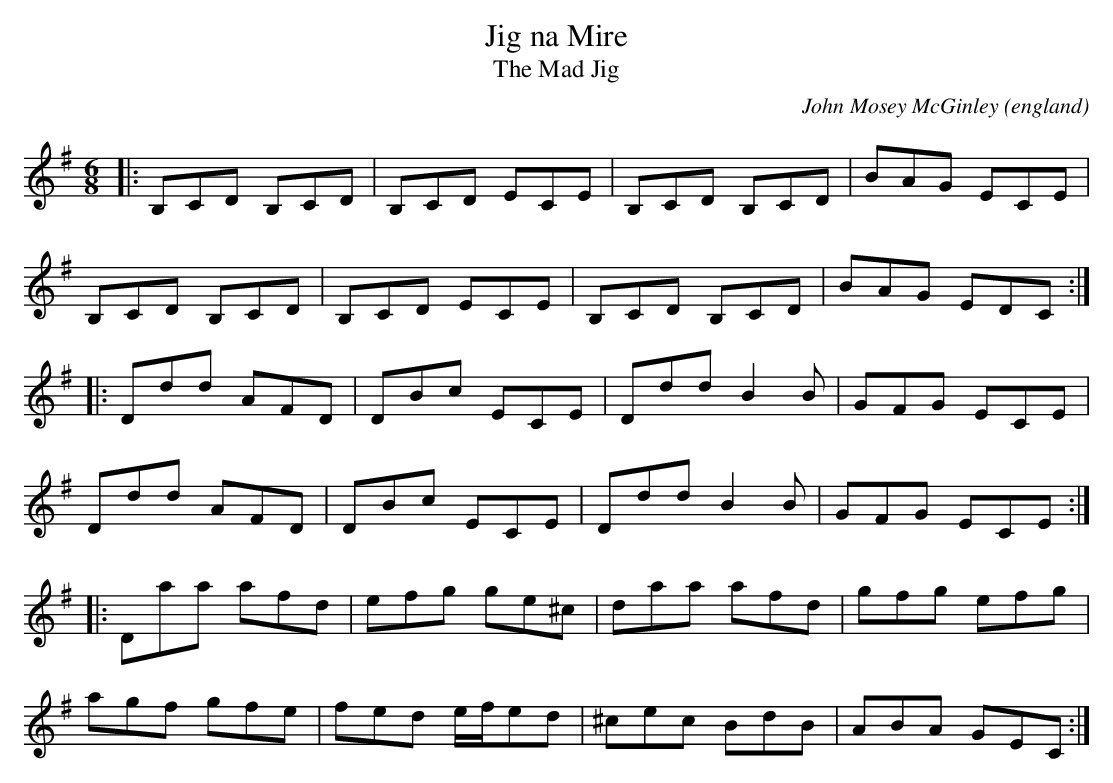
X:1
T:Jig na Mire
T:The Mad Jig
O:england
C:John Mosey McGinley
M:6/8
L:1/8
K:G
|:B,CD B,CD|B,CD ECE|B,CD B,CD|BAG ECE|
B,CD B,CD|B,CD ECE|B,CD B,CD|BAG EDC:|
|:Ddd AFD|DBc ECE|Ddd B2B|GFG ECE|
Ddd AFD|DBc ECE|Ddd B2B|GFG ECE:|
|:Daa afd|efg ge^c|daa afd|gfg efg|
agf gfe|fed e/f/ed|^cec BdB|ABA GEC:|
